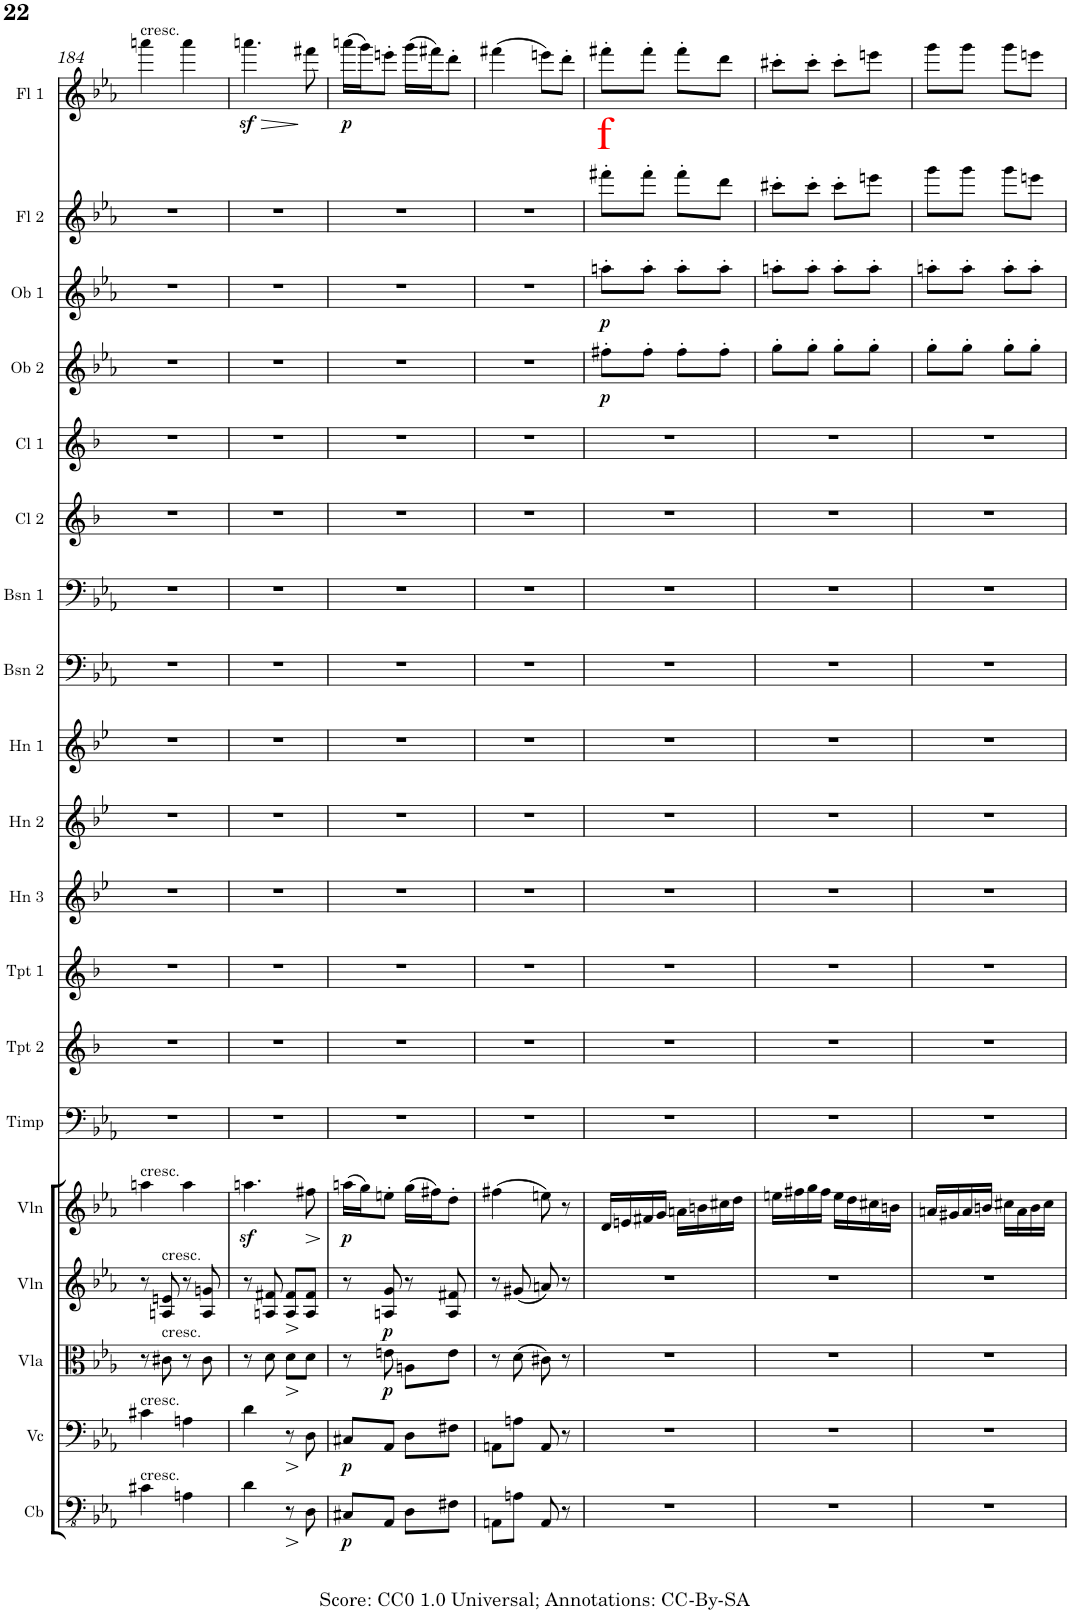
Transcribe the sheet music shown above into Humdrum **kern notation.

**kern	**dynam	**kern	**dynam	**kern	**dynam	**kern	**dynam	**kern	**dynam	**kern	**kern	**kern	**kern	**kern	**kern	**kern	**kern	**kern	**kern	**kern	**dynam	**kern	**dynam	**kern	**kern	**text	**dynam
*part19	*part19	*part18	*part18	*part17	*part17	*part16	*part16	*part15	*part15	*part14	*part13	*part12	*part11	*part10	*part9	*part8	*part7	*part6	*part5	*part4	*part4	*part3	*part3	*part2	*part1	*part1	*part1
*staff19	*staff19	*staff18	*staff18	*staff17	*staff17	*staff16	*staff16	*staff15	*staff15	*staff14	*staff13	*staff12	*staff11	*staff10	*staff9	*staff8	*staff7	*staff6	*staff5	*staff4	*staff4	*staff3	*staff3	*staff2	*staff1	*staff1	*staff1
*I"Contrabass	*	*I"Violoncello	*	*I"Viola	*	*I"Violin	*	*I"Violin	*	*I"Timpani	*I"Bb Trumpet 2	*I"Bb Trumpet 1	*I"F Horn 3	*I"F Horn 2	*I"F Horn 1	*I"Bassoon 2	*I"Bassoon 1	*I"Bb Clarinet 2	*I"Bb Clarinet 1	*I"Oboe 2	*	*I"Oboe 1	*	*I"Flute 2	*I"Flute 1	*	*
*I'Cb	*	*I'Vc	*	*I'Vla	*	*I'Vln	*	*I'Vln	*	*I'Timp	*I'Tpt 2	*I'Tpt 1	*I'Hn 3	*I'Hn 2	*I'Hn 1	*I'Bsn 2	*I'Bsn 1	*I'Cl 2	*I'Cl 1	*I'Ob 2	*	*I'Ob 1	*	*I'Fl 2	*I'Fl 1	*	*
!!LO:PB:g=z
*clefFv4	*	*clefF4	*	*clefC3	*	*clefG2	*	*clefG2	*	*clefF4	*clefG2	*clefG2	*clefG2	*clefG2	*clefG2	*clefF4	*clefF4	*clefG2	*clefG2	*clefG2	*	*clefG2	*	*clefG2	*clefG2	*	*
*	*	*	*	*	*	*	*	*	*	*	*Trd1c2	*Trd1c2	*Trd4c7	*Trd4c7	*Trd4c7	*	*	*Trd1c2	*Trd1c2	*	*	*	*	*	*	*	*
*k[b-e-a-]	*	*k[b-e-a-]	*	*k[b-e-a-]	*	*k[b-e-a-]	*	*k[b-e-a-]	*	*k[b-e-a-]	*k[b-]	*k[b-]	*k[b-e-]	*k[b-e-]	*k[b-e-]	*k[b-e-a-]	*k[b-e-a-]	*k[b-]	*k[b-]	*k[b-e-a-]	*	*k[b-e-a-]	*	*k[b-e-a-]	*k[b-e-a-]	*	*
*M2/4	*	*M2/4	*	*M2/4	*	*M2/4	*	*M2/4	*	*M2/4	*M2/4	*M2/4	*M2/4	*M2/4	*M2/4	*M2/4	*M2/4	*M2/4	*M2/4	*M2/4	*	*M2/4	*	*M2/4	*M2/4	*	*
=184	=184	=184	=184	=184	=184	=184	=184	=184	=184	=184	=184	=184	=184	=184	=184	=184	=184	=184	=184	=184	=184	=184	=184	=184	=184	=184	=184
!	!	!	!	!	!	!	!	!	!	!	!	!	!	!	!	!	!	!	!	!	!	!	!	!	!LO:TX:a:t=cresc.	!	!
!	!	!	!	!	!	!	!	!LO:TX:a:t=cresc.	!	!	!	!	!	!	!	!	!	!	!	!	!	!	!	!	!	!	!
!	!	!LO:TX:a:t=cresc.	!	!	!	!	!	!	!	!	!	!	!	!	!	!	!	!	!	!	!	!	!	!	!	!	!
!LO:TX:a:t=cresc.	!	!	!	!	!	!	!	!	!	!	!	!	!	!	!	!	!	!	!	!	!	!	!	!	!	!	!
4C#X\	.	4c#X\	.	8r	.	8r	.	4aan\	.	2r	2r	2r	2r	2r	2r	2r	2r	2r	2r	2r	.	2r	.	2r	4aaan\	.	.
!	!	!	!	!	!	!LO:TX:a:t=cresc.	!	!	!	!	!	!	!	!	!	!	!	!	!	!	!	!	!	!	!	!	!
!	!	!	!	!LO:TX:a:t=cresc.	!	!	!	!	!	!	!	!	!	!	!	!	!	!	!	!	!	!	!	!	!	!	!
.	.	.	.	8c#X\	.	8An/ 8en/	.	.	.	.	.	.	.	.	.	.	.	.	.	.	.	.	.	.	.	.	.
4AAn\	.	4An\	.	8r	.	8r	.	4aa\	.	.	.	.	.	.	.	.	.	.	.	.	.	.	.	.	4aaa\	.	.
.	.	.	.	8c#\	.	8A/ 8gn/	.	.	.	.	.	.	.	.	.	.	.	.	.	.	.	.	.	.	.	.	.
=185	=185	=185	=185	=185	=185	=185	=185	=185	=185	=185	=185	=185	=185	=185	=185	=185	=185	=185	=185	=185	=185	=185	=185	=185	=185	=185	=185
!	!	!	!	!	!	!	!	!	!	!	!	!	!	!	!	!	!	!	!	!	!	!	!	!	!	!	!LO:HP:b
4D\	.	4d\	.	8r	.	8r	.	4.aanz<\	.	2r	2r	2r	2r	2r	2r	2r	2r	2r	2r	2r	.	2r	.	2r	4.aaanz<\	.	>
.	.	.	.	8d\	.	8An/ 8f#X/	.	.	.	.	.	.	.	.	.	.	.	.	.	.	.	.	.	.	.	.	.
!	!LO:HP:b	!	!LO:HP:b	!	!LO:HP:b	!	!LO:HP:b	!	!	!	!	!	!	!	!	!	!	!	!	!	!	!	!	!	!	!	!
8r	>	8r	>	8d\L	>	8A/ 8f#/L	>	.	.	.	.	.	.	.	.	.	.	.	.	.	.	.	.	.	.	.	.
!	!	!	!	!	!	!	!	!	!LO:HP:b	!	!	!	!	!	!	!	!	!	!	!	!	!	!	!	!	!	!
8DD\	]	8D\	]	8d\J	]	8A/ 8f#/J	]	8ff#X\	>	.	.	.	.	.	.	.	.	.	.	.	.	.	.	.	8fff#X\	.	]
.	.	.	.	.	.	.	.	.	]	.	.	.	.	.	.	.	.	.	.	.	.	.	.	.	.	.	.
=186	=186	=186	=186	=186	=186	=186	=186	=186	=186	=186	=186	=186	=186	=186	=186	=186	=186	=186	=186	=186	=186	=186	=186	=186	=186	=186	=186
!	!LO:DY:b	!	!LO:DY:b	!	!	!	!	!	!LO:DY:b	!	!	!	!	!	!	!	!	!	!	!	!	!	!	!	!	!	!LO:DY:b
8CC#X/L	p	8C#X/L	p	8r	.	8r	.	(16aan\LL	p	2r	2r	2r	2r	2r	2r	2r	2r	2r	2r	2r	.	2r	.	2r	(16aaan\LL	.	p
.	.	.	.	.	.	.	.	16gg\J)	.	.	.	.	.	.	.	.	.	.	.	.	.	.	.	.	16ggg\J)	.	.
!	!	!	!	!	!LO:DY:b	!	!LO:DY:b	!	!	!	!	!	!	!	!	!	!	!	!	!	!	!	!	!	!	!	!
8AAA-/J	.	8AA-/J	.	8en\	p	8An/ 8g/	p	8een'\J	.	.	.	.	.	.	.	.	.	.	.	.	.	.	.	.	8eeen'\J	.	.
8DD\L	.	8D\L	.	8An\L	.	8r	.	(16gg\LL	.	.	.	.	.	.	.	.	.	.	.	.	.	.	.	.	(16ggg\LL	.	.
.	.	.	.	.	.	.	.	16ff#X\J)	.	.	.	.	.	.	.	.	.	.	.	.	.	.	.	.	16fff#X\J)	.	.
8FF#X\J	.	8F#X\J	.	8e\J	.	8A/ 8f#X/	.	8dd'\J	.	.	.	.	.	.	.	.	.	.	.	.	.	.	.	.	8ddd'\J	.	.
=187	=187	=187	=187	=187	=187	=187	=187	=187	=187	=187	=187	=187	=187	=187	=187	=187	=187	=187	=187	=187	=187	=187	=187	=187	=187	=187	=187
8AAAn\L	.	8AAn\L	.	8r	.	8r	.	(4ff#X\	.	2r	2r	2r	2r	2r	2r	2r	2r	2r	2r	2r	.	2r	.	2r	(4fff#X\	.	.
8AAn\J	.	8An\J	.	(8d\	.	(8g#X/	.	.	.	.	.	.	.	.	.	.	.	.	.	.	.	.	.	.	.	.	.
8AAA/	.	8AA/	.	8c#X\)	.	8an/)	.	8een\)	.	.	.	.	.	.	.	.	.	.	.	.	.	.	.	.	8eeen\L)	.	.
8r	.	8r	.	8r	.	8r	.	8r	.	.	.	.	.	.	.	.	.	.	.	.	.	.	.	.	8ddd'\J	.	.
=188	=188	=188	=188	=188	=188	=188	=188	=188	=188	=188	=188	=188	=188	=188	=188	=188	=188	=188	=188	=188	=188	=188	=188	=188	=188	=188	=188
!	!	!	!	!	!	!	!	!	!	!	!	!	!	!	!	!	!	!	!	!	!LO:DY:b	!	!LO:DY:b	!	!	!LO:LY:b:color=#FF0000	!
2r	.	2r	.	2r	.	2r	.	16d/LL	.	2r	2r	2r	2r	2r	2r	2r	2r	2r	2r	8ff#X'\L	p	8aan'\L	p	8fff#X'\L	8fff#X'\L	f	.
.	.	.	.	.	.	.	.	16en/	.	.	.	.	.	.	.	.	.	.	.	.	.	.	.	.	.	.	.
.	.	.	.	.	.	.	.	16f#X/	.	.	.	.	.	.	.	.	.	.	.	8ff#'\J	.	8aa'\J	.	8fff#'\J	8fff#'\J	.	.
.	.	.	.	.	.	.	.	16g/JJ	.	.	.	.	.	.	.	.	.	.	.	.	.	.	.	.	.	.	.
.	.	.	.	.	.	.	.	16an\LL	.	.	.	.	.	.	.	.	.	.	.	8ff#'\L	.	8aa'\L	.	8fff#'\L	8fff#'\L	.	.
.	.	.	.	.	.	.	.	16bn\	.	.	.	.	.	.	.	.	.	.	.	.	.	.	.	.	.	.	.
.	.	.	.	.	.	.	.	16cc#X\	.	.	.	.	.	.	.	.	.	.	.	8ff#'\J	.	8aa'\J	.	8ddd\J	8ddd\J	.	.
.	.	.	.	.	.	.	.	16dd\JJ	.	.	.	.	.	.	.	.	.	.	.	.	.	.	.	.	.	.	.
=189	=189	=189	=189	=189	=189	=189	=189	=189	=189	=189	=189	=189	=189	=189	=189	=189	=189	=189	=189	=189	=189	=189	=189	=189	=189	=189	=189
2r	.	2r	.	2r	.	2r	.	16een\LL	.	2r	2r	2r	2r	2r	2r	2r	2r	2r	2r	8gg'\L	.	8aan'\L	.	8ccc#X'\L	8ccc#X'\L	.	.
.	.	.	.	.	.	.	.	16ff#X\	.	.	.	.	.	.	.	.	.	.	.	.	.	.	.	.	.	.	.
.	.	.	.	.	.	.	.	16gg\	.	.	.	.	.	.	.	.	.	.	.	8gg'\J	.	8aa'\J	.	8ccc#'\J	8ccc#'\J	.	.
.	.	.	.	.	.	.	.	16ff#\JJ	.	.	.	.	.	.	.	.	.	.	.	.	.	.	.	.	.	.	.
.	.	.	.	.	.	.	.	16ee\LL	.	.	.	.	.	.	.	.	.	.	.	8gg'\L	.	8aa'\L	.	8ccc#'\L	8ccc#'\L	.	.
.	.	.	.	.	.	.	.	16dd\	.	.	.	.	.	.	.	.	.	.	.	.	.	.	.	.	.	.	.
.	.	.	.	.	.	.	.	16cc#X\	.	.	.	.	.	.	.	.	.	.	.	8gg'\J	.	8aa'\J	.	8eeen\J	8eeen\J	.	.
.	.	.	.	.	.	.	.	16bn\JJ	.	.	.	.	.	.	.	.	.	.	.	.	.	.	.	.	.	.	.
=190	=190	=190	=190	=190	=190	=190	=190	=190	=190	=190	=190	=190	=190	=190	=190	=190	=190	=190	=190	=190	=190	=190	=190	=190	=190	=190	=190
2r	.	2r	.	2r	.	2r	.	16an/LL	.	2r	2r	2r	2r	2r	2r	2r	2r	2r	2r	8gg'\L	.	8aan'\L	.	8ggg\L	8ggg\L	.	.
.	.	.	.	.	.	.	.	16g#X/	.	.	.	.	.	.	.	.	.	.	.	.	.	.	.	.	.	.	.
.	.	.	.	.	.	.	.	16a/	.	.	.	.	.	.	.	.	.	.	.	8gg'\J	.	8aa'\J	.	8ggg\J	8ggg\J	.	.
.	.	.	.	.	.	.	.	16bn/JJ	.	.	.	.	.	.	.	.	.	.	.	.	.	.	.	.	.	.	.
.	.	.	.	.	.	.	.	16cc#X\LL	.	.	.	.	.	.	.	.	.	.	.	8gg'\L	.	8aa'\L	.	8ggg\L	8ggg\L	.	.
.	.	.	.	.	.	.	.	16a\	.	.	.	.	.	.	.	.	.	.	.	.	.	.	.	.	.	.	.
.	.	.	.	.	.	.	.	16b\	.	.	.	.	.	.	.	.	.	.	.	8gg'\J	.	8aa'\J	.	8eeen\J	8eeen\J	.	.
.	.	.	.	.	.	.	.	16cc#\JJ	.	.	.	.	.	.	.	.	.	.	.	.	.	.	.	.	.	.	.
=	=	=	=	=	=	=	=	=	=	=	=	=	=	=	=	=	=	=	=	=	=	=	=	=	=	=	=
*-	*-	*-	*-	*-	*-	*-	*-	*-	*-	*-	*-	*-	*-	*-	*-	*-	*-	*-	*-	*-	*-	*-	*-	*-	*-	*-	*-
